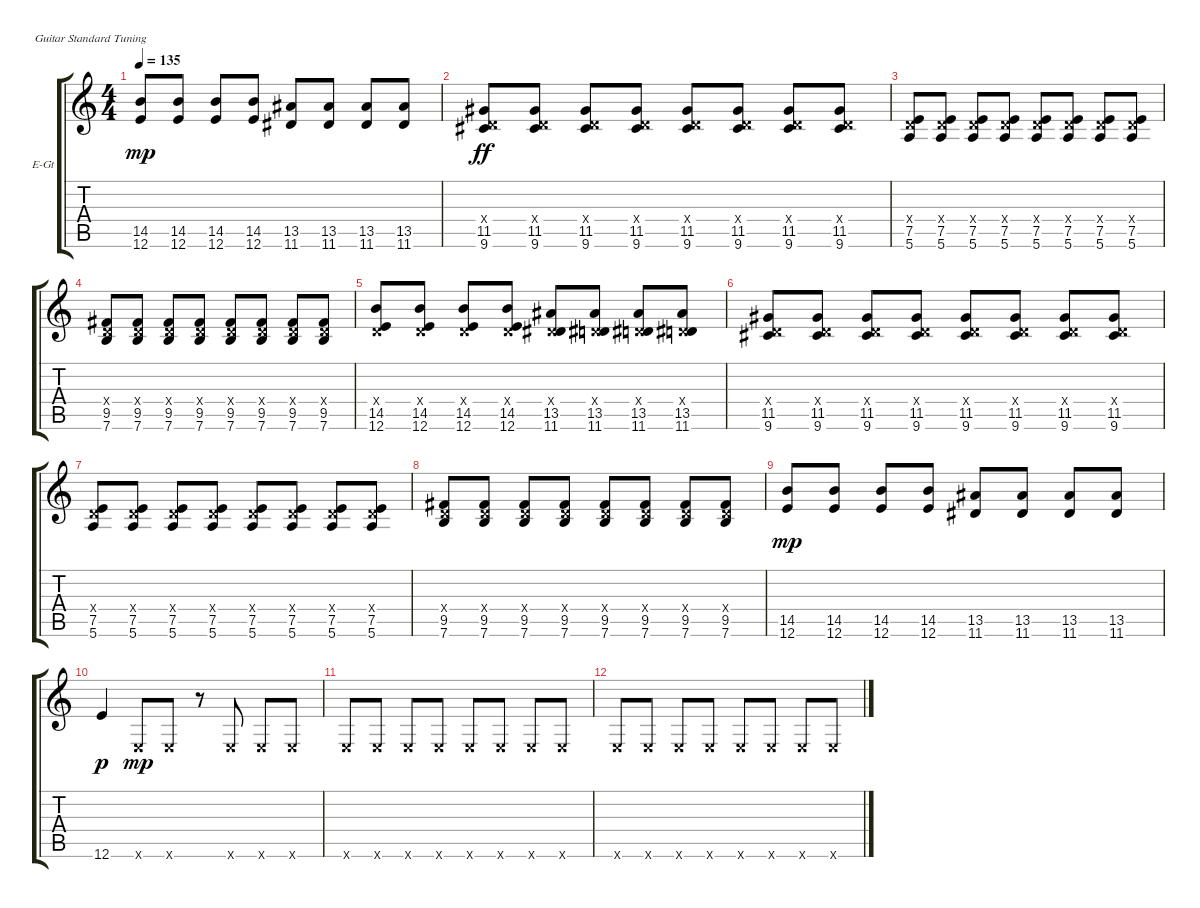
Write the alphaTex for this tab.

\bracketExtendMode groupsimilarinstruments
\firstSystemTrackNameOrientation horizontal
\otherSystemsTrackNameOrientation horizontal
\track ("RHYTHM GUITAR" "E-Gt") {instrument distortionguitar}
\staff {score tabs}
\tuning (E4 B3 G3 D3 A2 E2)
\ts (4 4)
\tempo 135
\clef g2
\ks c
(14.5 12.6).8{dy mp} (14.5 12.6).8 (14.5 12.6).8 (14.5 12.6).8 (13.5 11.6).8 (13.5 11.6).8 (13.5 11.6).8 (13.5 11.6).8 |
(0.4{x} 11.5 9.6).8{dy ff} (0.4{x} 11.5 9.6).8 (0.4{x} 11.5 9.6).8 (0.4{x} 11.5 9.6).8 (0.4{x} 11.5 9.6).8 (0.4{x} 11.5 9.6).8 (0.4{x} 11.5 9.6).8 (0.4{x} 11.5 9.6).8 |
(0.4{x} 7.5 5.6).8 (0.4{x} 7.5 5.6).8 (0.4{x} 7.5 5.6).8 (0.4{x} 7.5 5.6).8 (0.4{x} 7.5 5.6).8 (0.4{x} 7.5 5.6).8 (0.4{x} 7.5 5.6).8 (0.4{x} 7.5 5.6).8 |
(0.4{x} 9.5 7.6).8 (0.4{x} 9.5 7.6).8 (0.4{x} 9.5 7.6).8 (0.4{x} 9.5 7.6).8 (0.4{x} 9.5 7.6).8 (0.4{x} 9.5 7.6).8 (0.4{x} 9.5 7.6).8 (0.4{x} 9.5 7.6).8 |
(0.4{x} 14.5 12.6).8 (0.4{x} 14.5 12.6).8 (0.4{x} 14.5 12.6).8 (0.4{x} 14.5 12.6).8 (0.4{x} 13.5 11.6).8 (0.4{x} 13.5 11.6).8 (0.4{x} 13.5 11.6).8 (0.4{x} 13.5 11.6).8 |
(0.4{x} 11.5 9.6).8 (0.4{x} 11.5 9.6).8 (0.4{x} 11.5 9.6).8 (0.4{x} 11.5 9.6).8 (0.4{x} 11.5 9.6).8 (0.4{x} 11.5 9.6).8 (0.4{x} 11.5 9.6).8 (0.4{x} 11.5 9.6).8 |
(0.4{x} 7.5 5.6).8 (0.4{x} 7.5 5.6).8 (0.4{x} 7.5 5.6).8 (0.4{x} 7.5 5.6).8 (0.4{x} 7.5 5.6).8 (0.4{x} 7.5 5.6).8 (0.4{x} 7.5 5.6).8 (0.4{x} 7.5 5.6).8 |
(0.4{x} 9.5 7.6).8 (0.4{x} 9.5 7.6).8 (0.4{x} 9.5 7.6).8 (0.4{x} 9.5 7.6).8 (0.4{x} 9.5 7.6).8 (0.4{x} 9.5 7.6).8 (0.4{x} 9.5 7.6).8 (0.4{x} 9.5 7.6).8 |
(14.5 12.6).8{dy mp} (14.5 12.6).8 (14.5 12.6).8 (14.5 12.6).8 (13.5 11.6).8 (13.5 11.6).8 (13.5 11.6).8 (13.5 11.6).8 |
12.6.4{dy p} 0.6{x}.8{dy mp} 0.6{x}.8 r.8 0.6{x}.8 0.6{x}.8 0.6{x}.8 |
0.6{x}.8 0.6{x}.8 0.6{x}.8 0.6{x}.8 0.6{x}.8 0.6{x}.8 0.6{x}.8 0.6{x}.8 |
0.6{x}.8 0.6{x}.8 0.6{x}.8 0.6{x}.8 0.6{x}.8 0.6{x}.8 0.6{x}.8 0.6{x}.8
